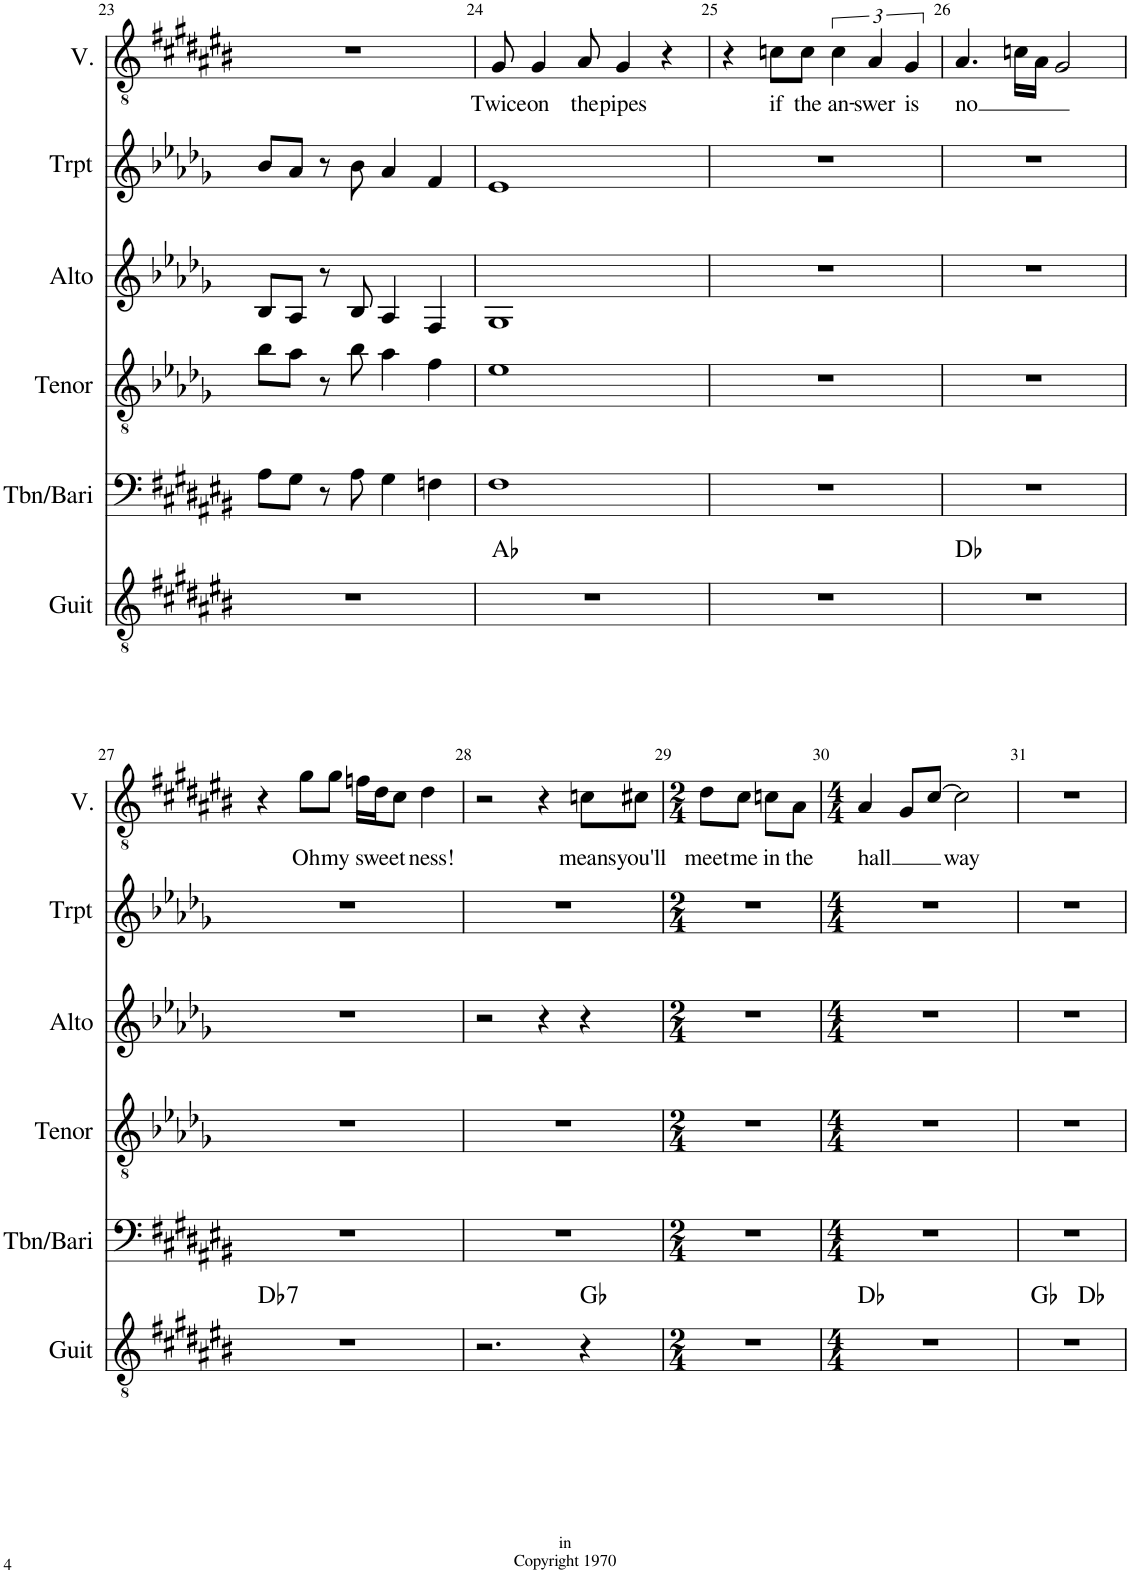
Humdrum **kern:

**kern	**harte	**kern	**kern	**kern	**kern	**kern	**text
*part6	*part6	*part5	*part4	*part3	*part2	*part1	*part1
*staff6	*	*staff5	*staff4	*staff3	*staff2	*staff1	*staff1
*I"Guit	*	*I"Tbn/Bari	*I"Tenor	*I"Alto	*I"Trpt	*I"Vocal	*
*I'Guit	*	*I'Tbn/Bari	*I'Tenor	*I'Alto	*I'Trpt	*I'V.	*
!!LO:PB:g=z
*clefGv2	*	*clefF4	*clefGv2	*clefG2	*clefG2	*clefGv2	*
*	*	*	*ITrd8c14	*ITrd5c9	*ITrd1c2	*	*
*k[f#c#g#d#a#e#b#]	*	*k[f#c#g#d#a#e#b#]	*k[b-e-a-d-g-]	*k[b-e-a-d-g-]	*k[b-e-a-d-g-]	*k[f#c#g#d#a#e#b#]	*
*M4/4	*	*M4/4	*M4/4	*M4/4	*M4/4	*M4/4	*
=23	=23	=23	=23	=23	=23	=23	=23
1r	.	8A#\L	8b-\L	8B-/L	8b-/L	1r	.
.	.	8G#\J	8a-\J	8A-/J	8a-/J	.	.
.	.	8r	8r	8r	8r	.	.
.	.	8A#\	8b-\	8B-/	8b-\	.	.
.	.	4G#\	4a-\	4A-/	4a-/	.	.
.	.	4Fn\	4f\	4F/	4f/	.	.
=24	=24	=24	=24	=24	=24	=24	=24
!	!	!	!	!	!	!	!LO:LY:b
1r	Ab:maj	1F#	1e-	1G-	1e-	8G#/	Twice
!	!	!	!	!	!	!	!LO:LY:b
.	.	.	.	.	.	4G#/	on
!	!	!	!	!	!	!	!LO:LY:b
.	.	.	.	.	.	8A#/	the
!	!	!	!	!	!	!	!LO:LY:b
.	.	.	.	.	.	4G#/	pipes
.	.	.	.	.	.	4r	.
=25	=25	=25	=25	=25	=25	=25	=25
1r	.	1r	1r	1r	1r	4r	.
!	!	!	!	!	!	!	!LO:LY:b
.	.	.	.	.	.	8cn\L	if
!	!	!	!	!	!	!	!LO:LY:b
.	.	.	.	.	.	8c\J	the
!	!	!	!	!	!	!	!LO:LY:b
.	.	.	.	.	.	6c\	an-
!	!	!	!	!	!	!	!LO:LY:b
.	.	.	.	.	.	6A#/	-swer
!	!	!	!	!	!	!	!LO:LY:b
.	.	.	.	.	.	6G#/	is
=26	=26	=26	=26	=26	=26	=26	=26
!	!	!	!	!	!	!	!LO:LY:b
1r	Db:maj	1r	1r	1r	1r	4.A#/	no
.	.	.	.	.	.	16cn\LL	.
.	.	.	.	.	.	16A#\JJ	.
.	.	.	.	.	.	2G#/	.
!!LO:LB:g=z
=27	=27	=27	=27	=27	=27	=27	=27
!	!LO:H:kt=7	!	!	!	!	!	!
1r	Db:7	1r	1r	1r	1r	4r	.
!	!	!	!	!	!	!	!LO:LY:b
.	.	.	.	.	.	8g#\L	Oh
!	!	!	!	!	!	!	!LO:LY:b
.	.	.	.	.	.	8g#\J	my
!	!	!	!	!	!	!	!LO:LY:b
.	.	.	.	.	.	16fn\LL	sweet
.	.	.	.	.	.	16d#\J	.
.	.	.	.	.	.	8c#\J	.
!	!	!	!	!	!	!	!LO:LY:b
.	.	.	.	.	.	4d#\	ness!
=28	=28	=28	=28	=28	=28	=28	=28
2.r	.	1r	1r	2r	1r	2r	.
.	.	.	.	4r	.	4r	.
!	!	!	!	!	!	!	!LO:LY:b
4r	Gb:maj	.	.	4r	.	8cn\L	means
!	!	!	!	!	!	!	!LO:LY:b
.	.	.	.	.	.	8c#X\J	you'll
=29	=29	=29	=29	=29	=29	=29	=29
*M2/4	*	*M2/4	*M2/4	*M2/4	*M2/4	*M2/4	*
!	!	!	!	!	!	!	!LO:LY:b
2r	.	2r	2r	2r	2r	8d#\L	meet
!	!	!	!	!	!	!	!LO:LY:b
.	.	.	.	.	.	8c#\J	me
!	!	!	!	!	!	!	!LO:LY:b
.	.	.	.	.	.	8cn\L	in
!	!	!	!	!	!	!	!LO:LY:b
.	.	.	.	.	.	8A#\J	the
=30	=30	=30	=30	=30	=30	=30	=30
*M4/4	*	*M4/4	*M4/4	*M4/4	*M4/4	*M4/4	*
!	!	!	!	!	!	!	!LO:LY:b
1r	Db:maj	1r	1r	1r	1r	4A#/	hall
.	.	.	.	.	.	8G#/L	.
.	.	.	.	.	.	[8c#/J	.
!	!	!	!	!	!	!	!LO:LY:b
.	.	.	.	.	.	2c#\]	way
=31	=31	=31	=31	=31	=31	=31	=31
*^	*	*	*	*	*	*	*
1r	2ryy	Gb:maj	1r	1r	1r	1r	1r	.
.	2ryy	Db:maj	.	.	.	.	.	.
*v	*v	*	*	*	*	*	*	*
=	=	=	=	=	=	=	=
*-	*-	*-	*-	*-	*-	*-	*-
